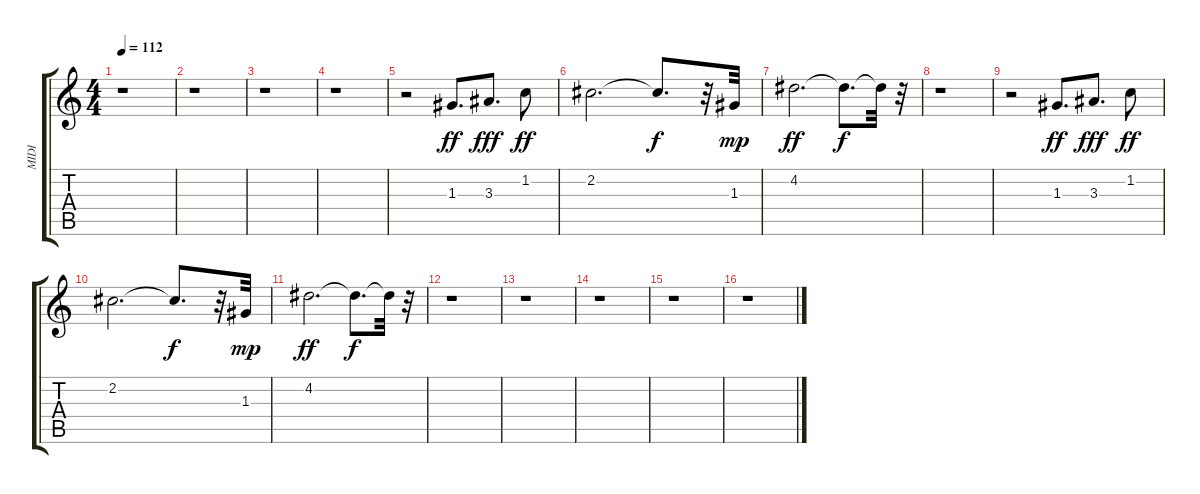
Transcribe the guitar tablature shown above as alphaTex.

\track ("MIDI" "MIDI") {instrument acousticguitarsteel}
\staff {score tabs}
\tuning (E4 B3 G3 D3 A2 E2) {hide}
\ts (4 4)
\tempo 112
\clef g2
\ks c
r.1{dy f} |
r.1 |
r.1 |
r.1 |
r.2 1.3.8{d dy ff} 3.3.8{d dy fff} 1.2.8{dy ff} |
2.2.2{d} 2.2{t}.8{d dy f} r.32 1.3.32{dy mp} |
4.2.2{d dy ff} 4.2{t}.8{d dy f} 4.2{t}.32 r.32 |
r.1 |
r.2 1.3.8{d dy ff} 3.3.8{d dy fff} 1.2.8{dy ff} |
2.2.2{d} 2.2{t}.8{d dy f} r.32 1.3.32{dy mp} |
4.2.2{d dy ff} 4.2{t}.8{d dy f} 4.2{t}.32 r.32 |
r.1 |
r.1 |
r.1 |
r.1 |
r.1
